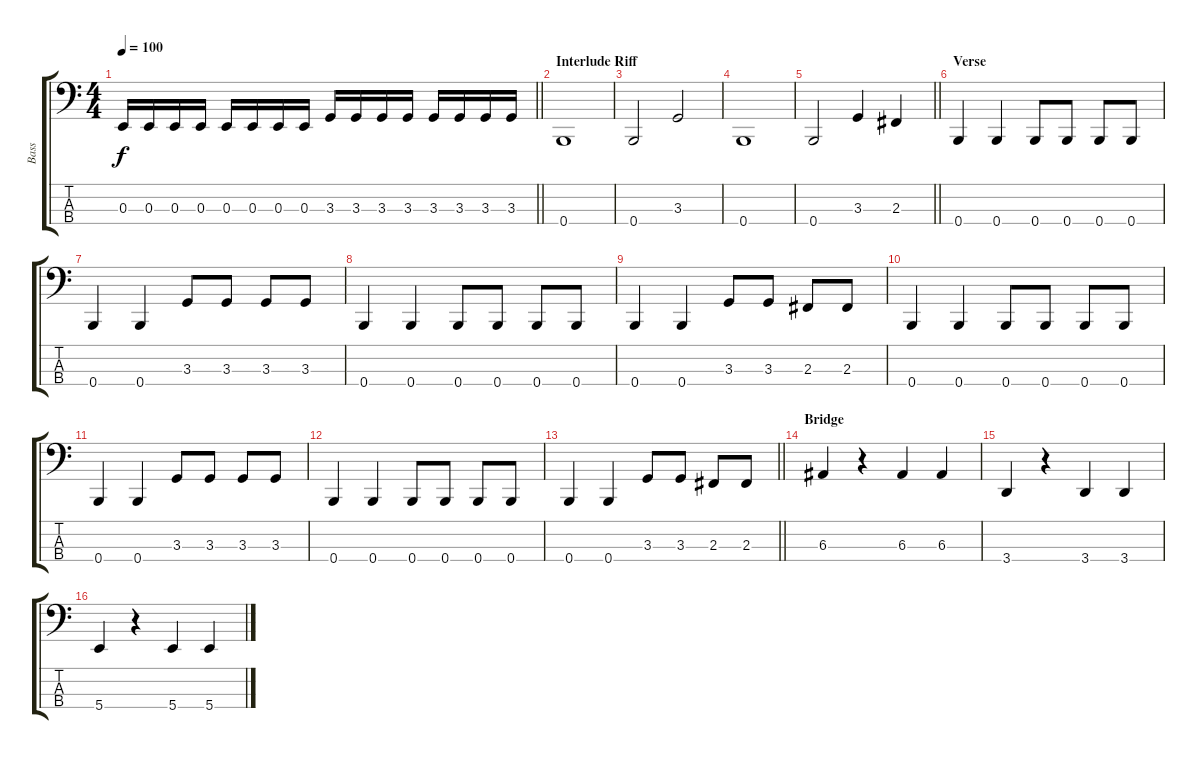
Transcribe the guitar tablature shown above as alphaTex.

\track ("Bass" "Bass") {instrument electricbassfinger}
\staff {score tabs}
\tuning (D2 A1 E1 B0) {hide}
\ts (4 4)
\tempo 100
\clef f4
\barLineRight lightlight
\ks c
0.3.16{dy f} 0.3.16 0.3.16 0.3.16 0.3.16 0.3.16 0.3.16 0.3.16 3.3.16 3.3.16 3.3.16 3.3.16 3.3.16 3.3.16 3.3.16 3.3.16 |
\section ("" "Interlude Riff")
0.4.1 |
0.4.2 3.3.2 |
0.4.1 |
\barLineRight lightlight
0.4.2 3.3.4 2.3.4 |
\section ("" "Verse")
0.4.4 0.4.4 0.4.8 0.4.8 0.4.8 0.4.8 |
0.4.4 0.4.4 3.3.8 3.3.8 3.3.8 3.3.8 |
0.4.4 0.4.4 0.4.8 0.4.8 0.4.8 0.4.8 |
0.4.4 0.4.4 3.3.8 3.3.8 2.3.8 2.3.8 |
0.4.4 0.4.4 0.4.8 0.4.8 0.4.8 0.4.8 |
0.4.4 0.4.4 3.3.8 3.3.8 3.3.8 3.3.8 |
0.4.4 0.4.4 0.4.8 0.4.8 0.4.8 0.4.8 |
\barLineRight lightlight
0.4.4 0.4.4 3.3.8 3.3.8 2.3.8 2.3.8 |
\section ("" "Bridge")
6.3.4 r.4 6.3.4 6.3.4 |
3.4.4 r.4 3.4.4 3.4.4 |
5.4.4 r.4 5.4.4 5.4.4
